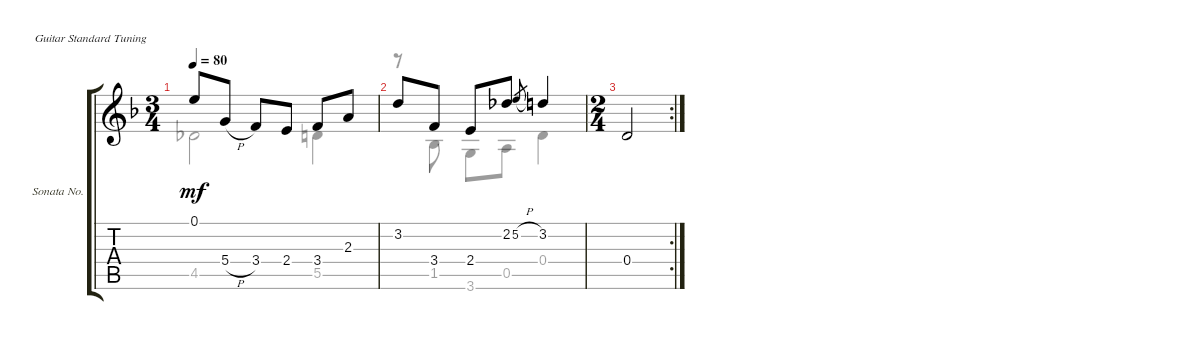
\bracketExtendMode groupsimilarinstruments
\firstSystemTrackNameOrientation horizontal
\otherSystemsTrackNameOrientation horizontal
\track ("Sonata No. 14 in F - 5. Sarabande" "Sonata No.") {instrument acousticguitarnylon}
\staff {score tabs}
\tuning (E4 B3 G3 D3 A2 E2)
\voice
\ts (3 4)
\tempo 80
\clef g2
\ks f
0.1.8{dy mf} 5.4{h}.8 3.4.8 2.4.8 3.4.8 2.3.8 |
3.2.8 3.4.8 2.4.8 2.2.8 5.2{h}.8{gr} 3.2.4 |
\rc 2
\ts (2 4)
0.4.2
\voice
\clef g2
\ottava regular
\simile none
\ks f
4.5.2{dy mf} 5.5.4 |
r.8 1.5.8 3.6.8 0.5.8 0.4.4 |
